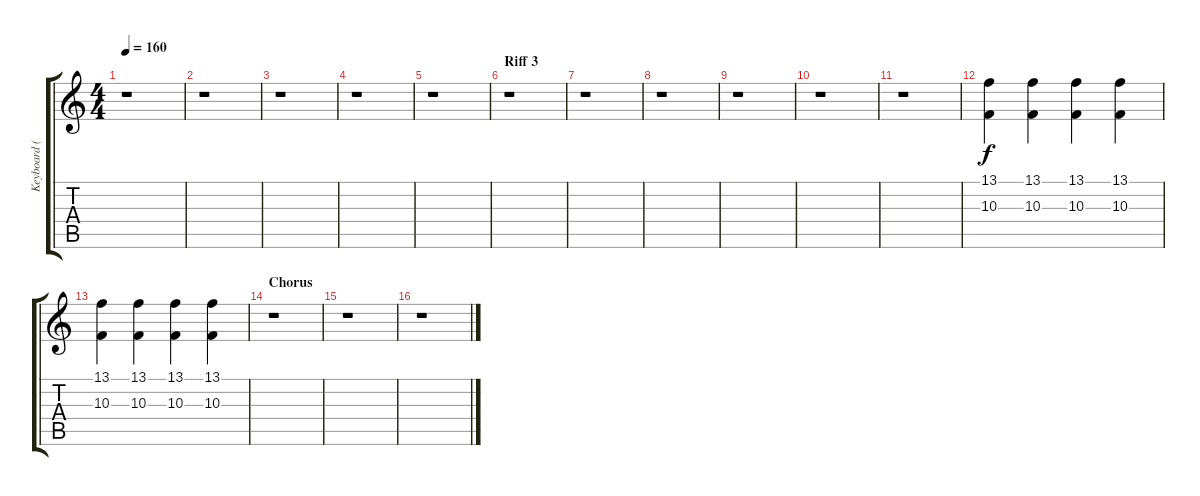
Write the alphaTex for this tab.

\track ("Keyboard (Strings/Choir Aahs)" "Keyboard (") {instrument pizzicatostrings}
\staff {score tabs}
\tuning (E4 B3 G3 D3 A2 E2) {hide}
\ts (4 4)
\tempo 160
\clef g2
\ks c
r.1{dy f} |
r.1 |
r.1 |
r.1 |
r.1 |
\section ("" "Riff 3")
r.1 |
r.1 |
r.1 |
r.1 |
r.1 |
r.1 |
(13.1 10.3).4{volume 3 instrument choiraahs} (13.1 10.3).4{volume 5} (13.1 10.3).4{volume 7} (13.1 10.3).4{volume 9} |
(13.1 10.3).4{volume 11} (13.1 10.3).4{volume 13} (13.1 10.3).4{volume 16} (13.1 10.3).4 |
\section ("" "Chorus")
r.1 |
r.1 |
r.1
